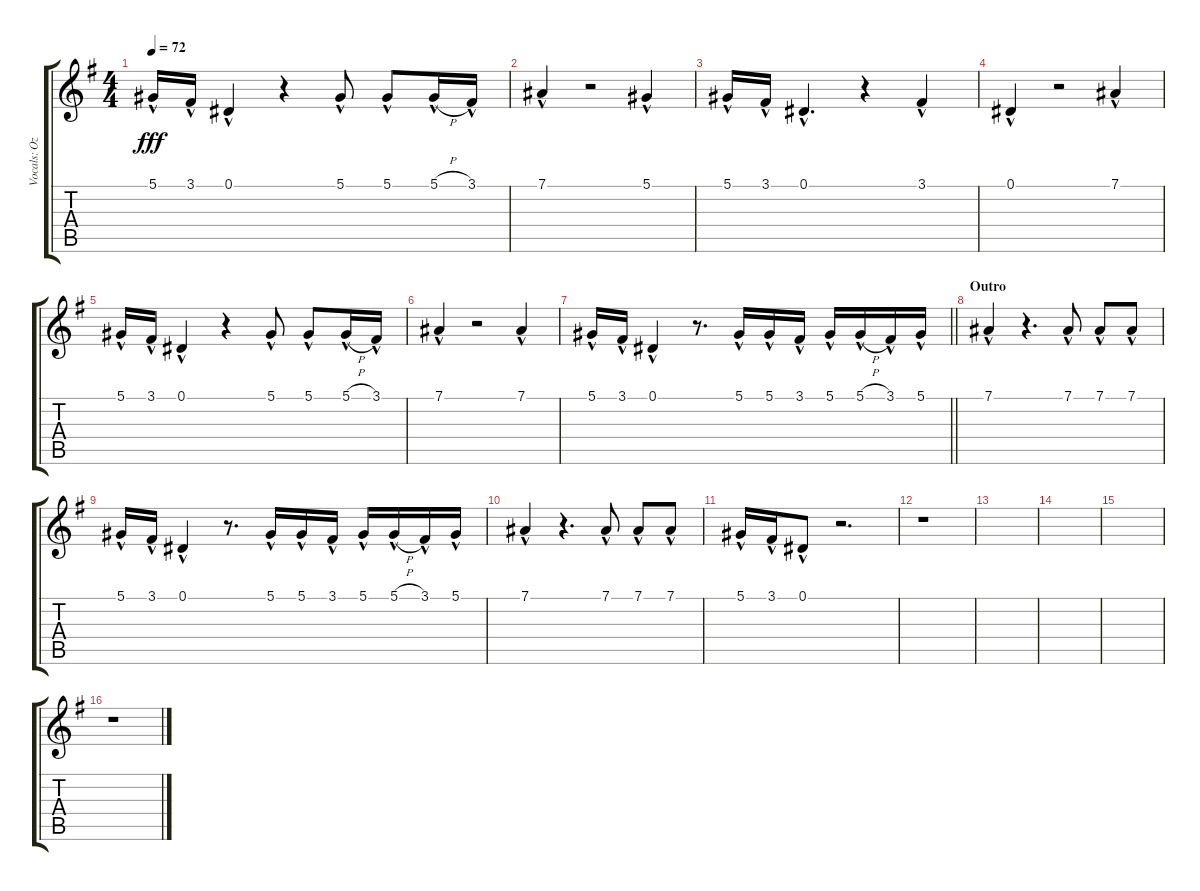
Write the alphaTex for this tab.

\track ("Vocals: Ozzy" "Vocals: Oz") {instrument lead2sawtooth}
\staff {score tabs}
\tuning (Eb4 Bb3 Gb3 Db3 Ab2 Eb2) {hide}
\ts (4 4)
\tempo 72
\clef g2
\ks g
5.1{hac}.16{dy fff} 3.1{hac}.16 0.1{hac}.4 r.4 5.1{hac}.8 5.1{hac}.8 5.1{h hac}.16 3.1{hac}.16 |
7.1{hac}.4 r.2 5.1{hac}.4 |
5.1{hac}.16 3.1{hac}.16 0.1{hac}.4{d} r.4 3.1{hac}.4 |
0.1{hac}.4 r.2 7.1{hac}.4 |
5.1{hac}.16 3.1{hac}.16 0.1{hac}.4 r.4 5.1{hac}.8 5.1{hac}.8 5.1{h hac}.16 3.1{hac}.16 |
7.1{hac}.4 r.2 7.1{hac}.4 |
\barLineRight lightlight
5.1{hac}.16 3.1{hac}.16 0.1{hac}.4 r.8{d} 5.1{hac}.16 5.1{hac}.16 3.1{hac}.16 5.1{hac}.16 5.1{h hac}.16 3.1{hac}.16 5.1{hac}.16 |
\section ("" "Outro")
7.1{hac}.4 r.4{d} 7.1{hac}.8 7.1{hac}.8 7.1{hac}.8 |
5.1{hac}.16 3.1{hac}.16 0.1{hac}.4 r.8{d} 5.1{hac}.16 5.1{hac}.16 3.1{hac}.16 5.1{hac}.16 5.1{h hac}.16 3.1{hac}.16 5.1{hac}.16 |
7.1{hac}.4 r.4{d} 7.1{hac}.8 7.1{hac}.8 7.1{hac}.8 |
5.1{hac}.16 3.1{hac}.16 0.1{hac}.8 r.2{d} |
r.1{volume 11} |
|
|
|
r.1{volume 5}
